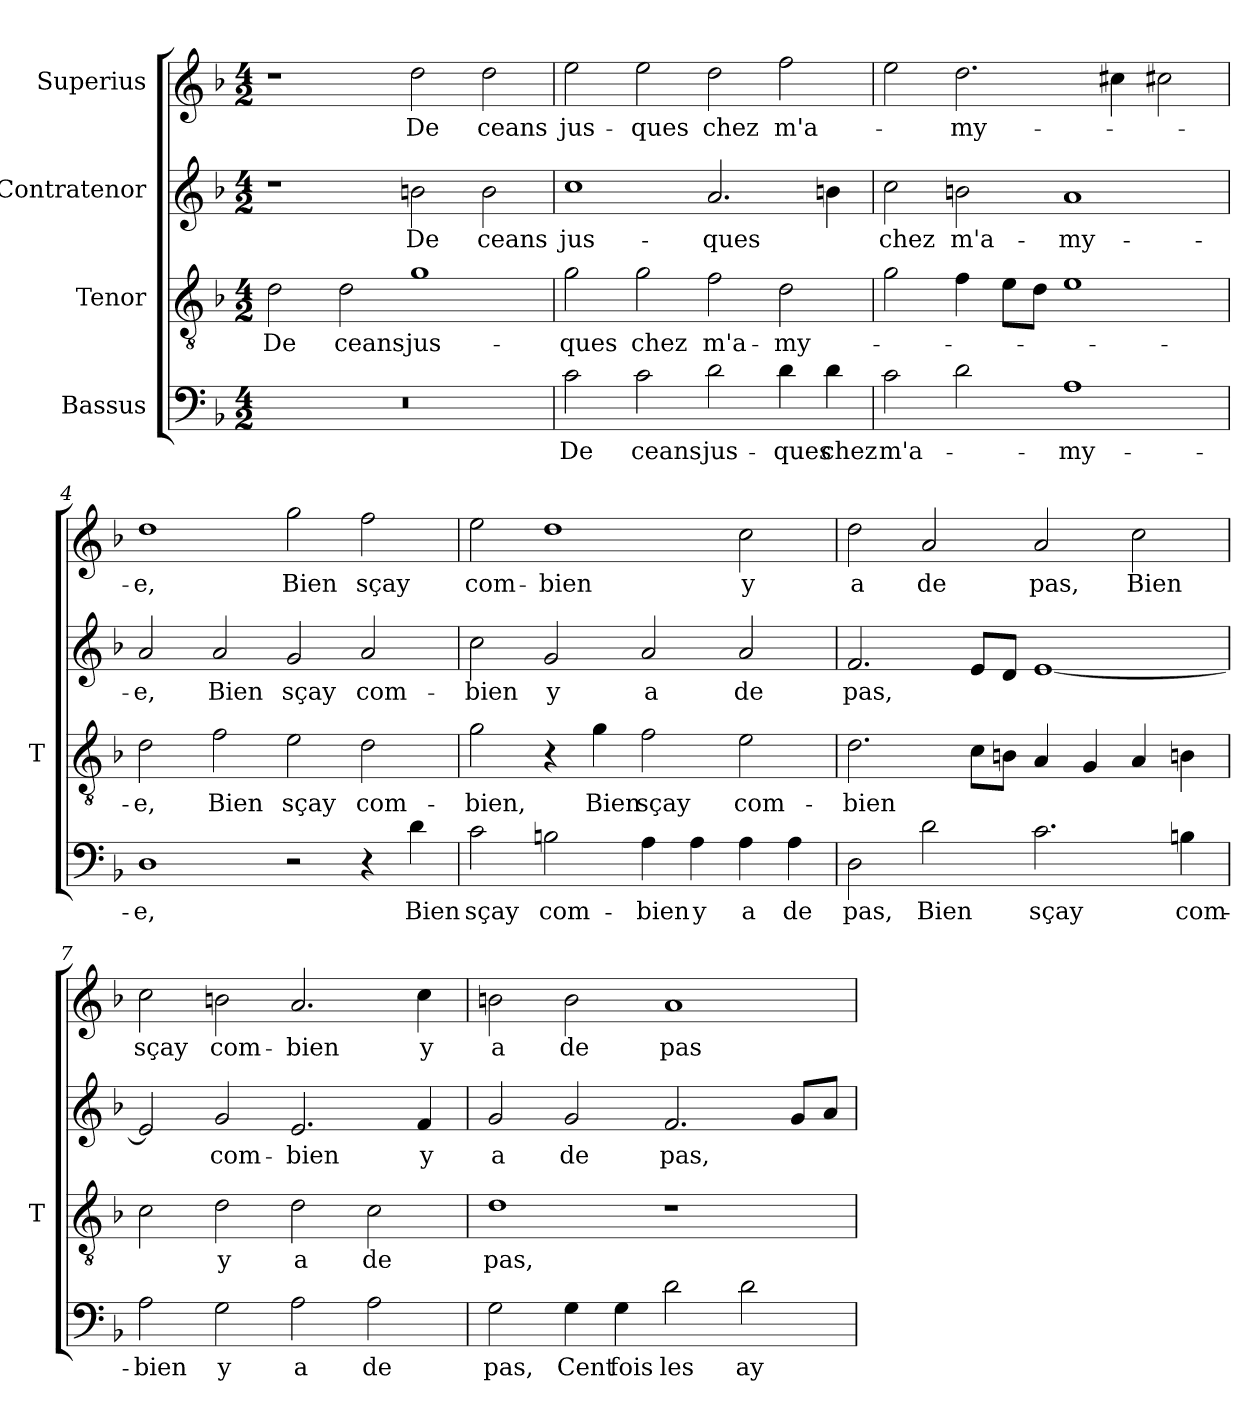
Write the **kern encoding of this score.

**kern	**text	**kern	**text	**kern	**text	**kern	**text
*part4	*part4	*part3	*part3	*part2	*part2	*part1	*part1
*staff4	*staff4	*staff3	*staff3	*staff2	*staff2	*staff1	*staff1
*I"Bassus	*	*I"Tenor	*	*I"Contratenor	*	*I"Superius	*
*	*	*I'T	*	*	*	*	*
*clefF4	*	*clefGv2	*	*clefG2	*	*clefG2	*
*k[b-]	*	*k[b-]	*	*k[b-]	*	*k[b-]	*
*M4/2	*	*M4/2	*	*M4/2	*	*M4/2	*
=1	=1	=1	=1	=1	=1	=1	=1
0r	.	2d	-De	1r	.	1r	.
.	.	2d	-ceans	.	.	.	.
.	.	1g	jus-	2bn	-De	2dd	-De
.	.	.	.	2b	-ceans	2dd	-ceans
=2	=2	=2	=2	=2	=2	=2	=2
2c	-De	2g	-ques	1cc	jus-	2ee	jus-
2c	-ceans	2g	-chez	.	.	2ee	-ques
2d	jus-	2f	m'a-	2.a	-ques	2dd	-chez
4d	-ques	2d	my-	.	.	2ff	m'a-
4d	-chez	.	.	4bn	.	.	.
=3	=3	=3	=3	=3	=3	=3	=3
2c	m'a-	2g	.	2cc	-chez	2ee	.
2d	.	4f	.	2bn	m'a-	2.dd	my-
.	.	8eL	.	.	.	.	.
.	.	8dJ	.	.	.	.	.
1A	my-	1e	.	1a	my-	.	.
.	.	.	.	.	.	4cc#X	.
.	.	.	.	.	.	2cc#X	.
=4	=4	=4	=4	=4	=4	=4	=4
1D	-e,	2d	-e,	2a	-e,	1dd	-e,
.	.	2f	-Bien	2a	-Bien	.	.
2r	.	2e	-sçay	2g	-sçay	2gg	-Bien
4r	.	2d	com-	2a	com-	2ff	-sçay
4d	-Bien	.	.	.	.	.	.
=5	=5	=5	=5	=5	=5	=5	=5
2c	-sçay	2g	-bien,	2cc	-bien	2ee	com-
2Bn	com-	4r	.	2g	-y	1dd	-bien
.	.	4g	-Bien	.	.	.	.
4A	-bien	2f	-sçay	2a	-a	.	.
4A	-y	.	.	.	.	.	.
4A	-a	2e	com-	2a	-de	2cc	-y
4A	-de	.	.	.	.	.	.
=6	=6	=6	=6	=6	=6	=6	=6
2D	-pas,	2.d	-bien	2.f	-pas,	2dd	-a
2d	-Bien	.	.	.	.	2a	-de
.	.	8cL	.	8eL	.	.	.
.	.	8BnJ	.	8dJ	.	.	.
2.c	-sçay	4A	.	[1e	.	2a	-pas,
.	.	4G	.	.	.	.	.
.	.	4A	.	.	.	2cc	-Bien
4Bn	com-	4Bn	.	.	.	.	.
=7	=7	=7	=7	=7	=7	=7	=7
2A	-bien	2c	.	2e]	.	2cc	-sçay
2G	-y	2d	-y	2g	com-	2b	com-
2A	-a	2d	-a	2.e	-bien	2.a	-bien
2A	-de	2c	-de	.	.	.	.
.	.	.	.	4f	-y	4cc	-y
=8	=8	=8	=8	=8	=8	=8	=8
2G	-pas,	1d	-pas,	2g	-a	2b	-a
4G	-Cent	.	.	2g	-de	2b	-de
4G	-fois	.	.	.	.	.	.
2d	-les	1r	.	2.f	-pas,	1a	-pas
2d	-ay	.	.	.	.	.	.
.	.	.	.	8gL	.	.	.
.	.	.	.	8aJ	.	.	.
=	=	=	=	=	=	=	=
*-	*-	*-	*-	*-	*-	*-	*-
